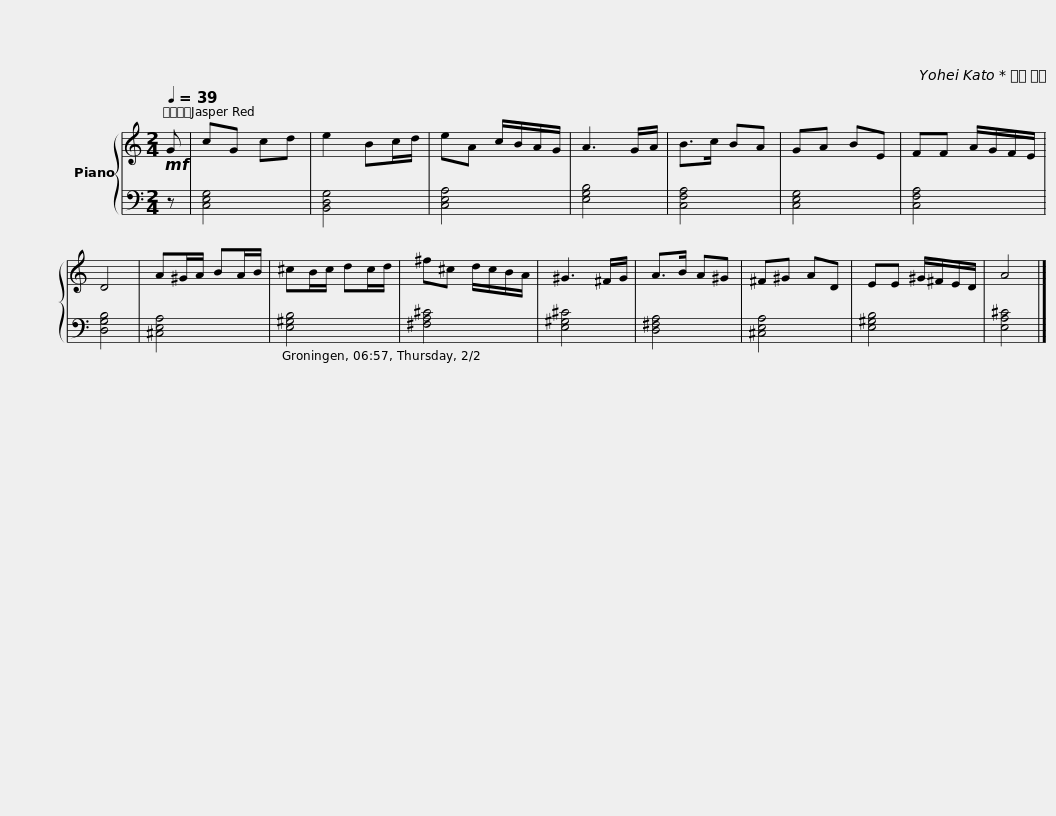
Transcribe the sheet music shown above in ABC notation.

X:1
%%score { 1 | 2 }
L:1/8
Q:1/4=39
M:2/4
I:linebreak $
K:C
V:1 treble
V:2 bass
V:1
!mf! G | cG cd | e2 Bc/d/ | eA c/B/A/G/ | A3 G/A/ | %5
 B>c BA | GA BE | FF A/G/F/E/ | D4 | A^G/A/ BA/B/ |$ %10
 ^cB/c/ dc/d/ | ^f^c d/c/B/A/ | ^G3 ^F/G/ | A>B A^G | ^F^G AD | %15
 EE ^G/^F/E/D/ | A4 |] %17
V:2
 z | [C,E,G,]4 | [B,,D,G,]4 | [C,E,A,]4 | [E,G,B,]4 | %5
 [C,F,A,]4 | [C,E,G,]4 | [C,F,A,]4 | [D,G,B,]4 | [^C,E,A,]4 |$ %10
 [E,^G,B,]4 | [^F,A,^C]4 | [E,^G,^C]4 | [D,^F,A,]4 | [^C,E,A,]4 | %15
 [E,^G,B,]4 | [E,A,^C]4 |] %17
